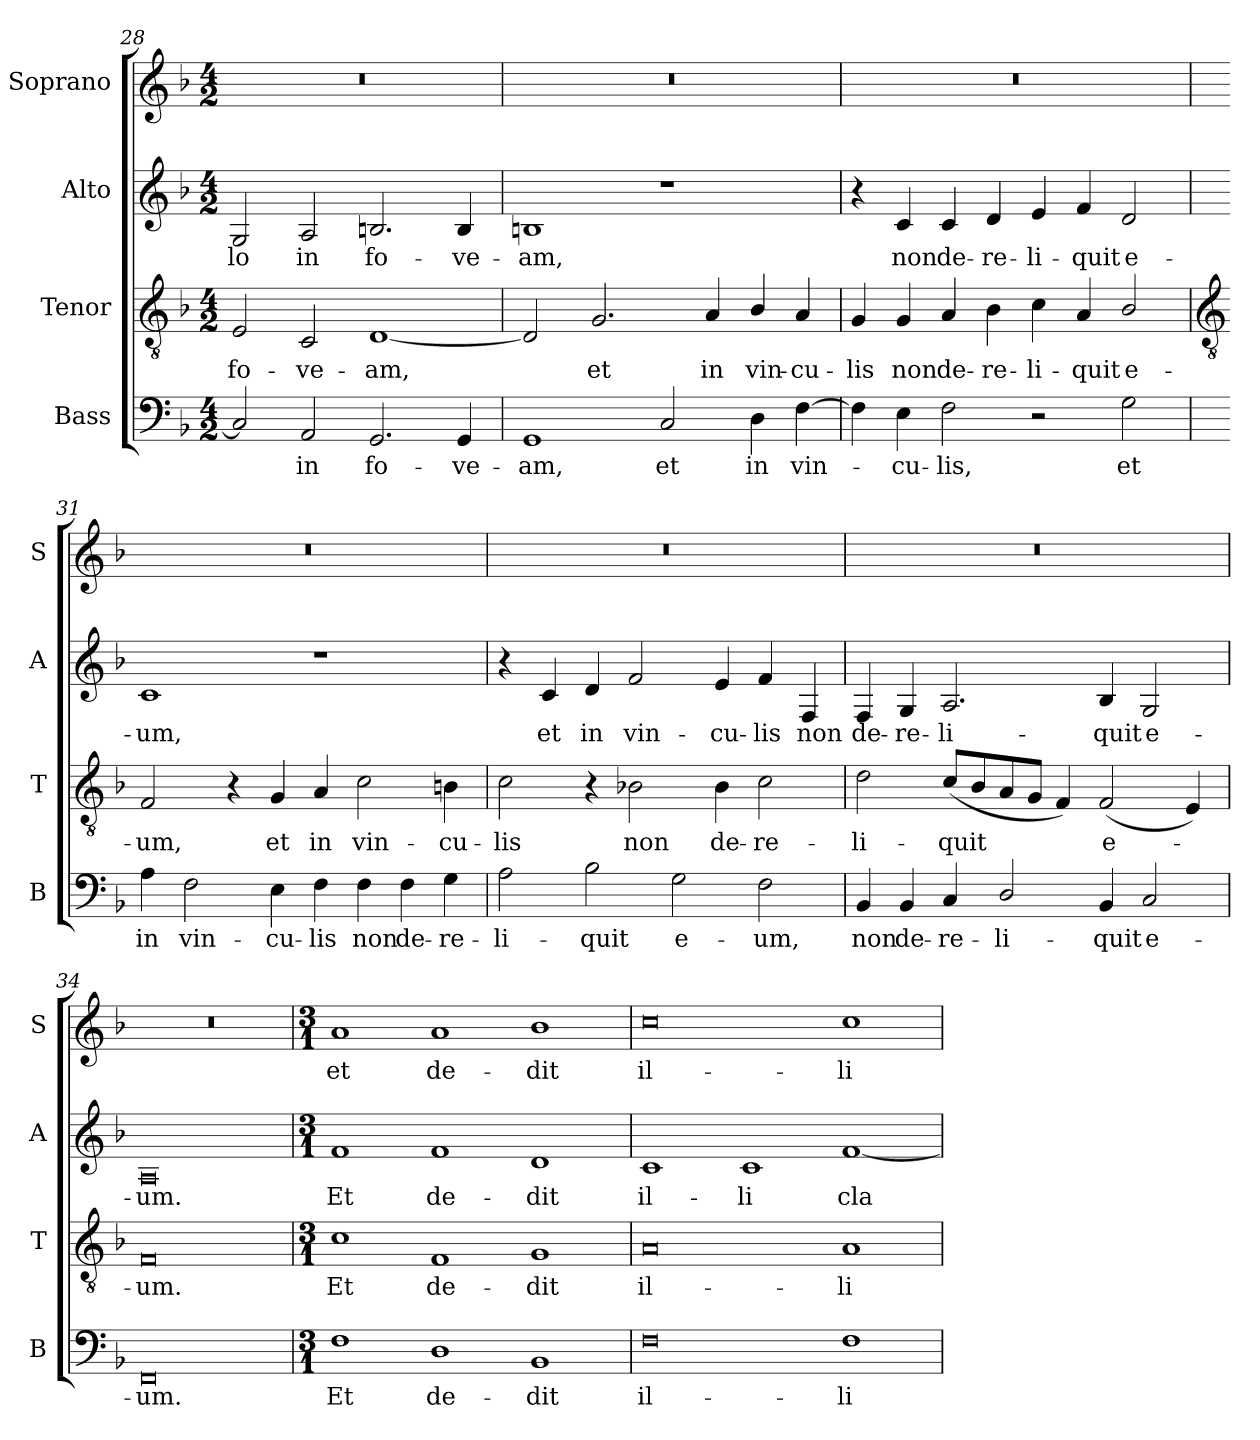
**kern	**text	**kern	**text	**kern	**text	**kern	**text
*part4	*part4	*part3	*part3	*part2	*part2	*part1	*part1
*staff4	*staff4	*staff3	*staff3	*staff2	*staff2	*staff1	*staff1
*I"Bass	*	*I"Tenor	*	*I"Alto	*	*I"Soprano	*
*I'B	*	*I'T	*	*I'A	*	*I'S	*
*clefF4	*	*clefGv2	*	*clefG2	*	*clefG2	*
*k[b-]	*	*k[b-]	*	*k[b-]	*	*k[b-]	*
*F:	*	*F:	*	*F:	*	*F:	*
*M4/2	*	*M4/2	*	*M4/2	*	*M4/2	*
=28	=28	=28	=28	=28	=28	=28	=28
!	!	!	!LO:LY:b	!	!LO:LY:b	!	!
2C]	.	2E	fo-	2G	-lo	0r	.
!	!LO:LY:b	!	!LO:LY:b	!	!LO:LY:b	!	!
2AA	in	2C	-ve-	2A	in	.	.
!	!LO:LY:b	!	!LO:LY:b	!	!LO:LY:b	!	!
2.GG	fo-	[1D	-am,	2.Bn	fo-	.	.
!	!LO:LY:b	!	!	!	!LO:LY:b	!	!
4GG	-ve-	.	.	4B	-ve-	.	.
=29	=29	=29	=29	=29	=29	=29	=29
!	!LO:LY:b	!	!	!	!LO:LY:b	!	!
1GG	-am,	2D]	.	1Bn	-am,	0r	.
!	!	!	!LO:LY:b	!	!	!	!
.	.	2.G	et	.	.	.	.
!	!LO:LY:b	!	!	!	!	!	!
2C	et	.	.	1r	.	.	.
!	!	!	!LO:LY:b	!	!	!	!
.	.	4A	in	.	.	.	.
!	!LO:LY:b	!	!LO:LY:b	!	!	!	!
4D	in	4B-/	vin-	.	.	.	.
!	!LO:LY:b	!	!LO:LY:b	!	!	!	!
[4F	vin-	4A	-cu-	.	.	.	.
=30	=30	=30	=30	=30	=30	=30	=30
!	!	!	!LO:LY:b	!	!	!	!
4F]	.	4G	-lis	4r	.	0r	.
!	!LO:LY:b	!	!LO:LY:b	!	!LO:LY:b	!	!
4E	cu-	4G	non	4c	non	.	.
!	!LO:LY:b	!	!LO:LY:b	!	!LO:LY:b	!	!
2F	-lis,	4A	de-	4c	de-	.	.
!	!	!	!LO:LY:b	!	!LO:LY:b	!	!
.	.	4B-	-re-	4d	-re-	.	.
!	!	!	!LO:LY:b	!	!LO:LY:b	!	!
2r	.	4c	-li-	4e	-li-	.	.
!	!	!	!LO:LY:b	!	!LO:LY:b	!	!
.	.	4A	-quit	4f	-quit	.	.
!	!LO:LY:b	!	!LO:LY:b	!	!LO:LY:b	!	!
2G	et	2B-/	e-	2d	e-	.	.
!!LO:LB:g=z
=31	=31	=31	=31	=31	=31	=31	=31
*	*	*clefGv2	*	*	*	*	*
!	!LO:LY:b	!	!LO:LY:b	!	!LO:LY:b	!	!
4A	in	2F	-um,	1c	-um,	0r	.
!	!LO:LY:b	!	!	!	!	!	!
2F	vin-	.	.	.	.	.	.
.	.	4r	.	.	.	.	.
!	!LO:LY:b	!	!LO:LY:b	!	!	!	!
4E	-cu-	4G	et	.	.	.	.
!	!LO:LY:b	!	!LO:LY:b	!	!	!	!
4F	-lis	4A	in	1r	.	.	.
!	!LO:LY:b	!	!LO:LY:b	!	!	!	!
4F	non	2c	vin-	.	.	.	.
!	!LO:LY:b	!	!	!	!	!	!
4F	de-	.	.	.	.	.	.
!	!LO:LY:b	!	!LO:LY:b	!	!	!	!
4G	-re-	4Bn	-cu-	.	.	.	.
=32	=32	=32	=32	=32	=32	=32	=32
!	!LO:LY:b	!	!LO:LY:b	!	!	!	!
2A	-li-	2c	-lis	4r	.	0r	.
!	!	!	!	!	!LO:LY:b	!	!
.	.	.	.	4c	et	.	.
!	!LO:LY:b	!	!	!	!LO:LY:b	!	!
2B-	-quit	4r	.	4d	in	.	.
!	!	!	!LO:LY:b	!	!LO:LY:b	!	!
.	.	2B-X	non	2f	vin-	.	.
!	!LO:LY:b	!	!	!	!	!	!
2G	e-	.	.	.	.	.	.
!	!	!	!LO:LY:b	!	!LO:LY:b	!	!
.	.	4B-	de-	4e	-cu-	.	.
!	!LO:LY:b	!	!LO:LY:b	!	!LO:LY:b	!	!
2F	-um,	2c	-re-	4f	-lis	.	.
!	!	!	!	!	!LO:LY:b	!	!
.	.	.	.	4F	non	.	.
=33	=33	=33	=33	=33	=33	=33	=33
!	!LO:LY:b	!	!LO:LY:b	!	!LO:LY:b	!	!
4BB-	non	2d	-li-	4F	de-	0r	.
!	!LO:LY:b	!	!	!	!LO:LY:b	!	!
4BB-	de-	.	.	4G	-re-	.	.
!	!LO:LY:b	!	!LO:LY:b	!	!LO:LY:b	!	!
4C	-re-	(<8cL	-quit	2.A	-li-	.	.
.	.	8B-	.	.	.	.	.
!	!LO:LY:b	!	!	!	!	!	!
2D/	-li-	8A	.	.	.	.	.
.	.	8GJ	.	.	.	.	.
.	.	4F)	.	.	.	.	.
!	!LO:LY:b	!	!LO:LY:b	!	!LO:LY:b	!	!
4BB-	-quit	(<2F	e-	4B-	-quit	.	.
!	!LO:LY:b	!	!	!	!LO:LY:b	!	!
2C	e-	.	.	2G	e-	.	.
.	.	4E)	.	.	.	.	.
=34	=34	=34	=34	=34	=34	=34	=34
!	!LO:LY:b	!	!LO:LY:b	!	!LO:LY:b	!	!
0FF	-um.	0F	um.	0A	-um.	0r	.
=35	=35	=35	=35	=35	=35	=35	=35
*M3/1	*	*M3/1	*	*M3/1	*	*M3/1	*
!	!LO:LY:b	!	!LO:LY:b	!	!LO:LY:b	!	!LO:LY:b
1F	Et	1c	Et	1f	Et	1a	et
!	!LO:LY:b	!	!LO:LY:b	!	!LO:LY:b	!	!LO:LY:b
1D	de-	1F	de-	1f	de-	1a	de-
!	!LO:LY:b	!	!LO:LY:b	!	!LO:LY:b	!	!LO:LY:b
1BB-	-dit	1G	-dit	1d	-dit	1b-	-dit
=36	=36	=36	=36	=36	=36	=36	=36
!	!LO:LY:b	!	!LO:LY:b	!	!LO:LY:b	!	!LO:LY:b
0F	il-	0A	il-	1c	il-	0cc	il-
!	!	!	!	!	!LO:LY:b	!	!
.	.	.	.	1c	-li	.	.
!	!LO:LY:b	!	!LO:LY:b	!	!LO:LY:b	!	!LO:LY:b
1F	-li	1A	-li	[1f	cla-	1cc	-li
=	=	=	=	=	=	=	=
*-	*-	*-	*-	*-	*-	*-	*-
